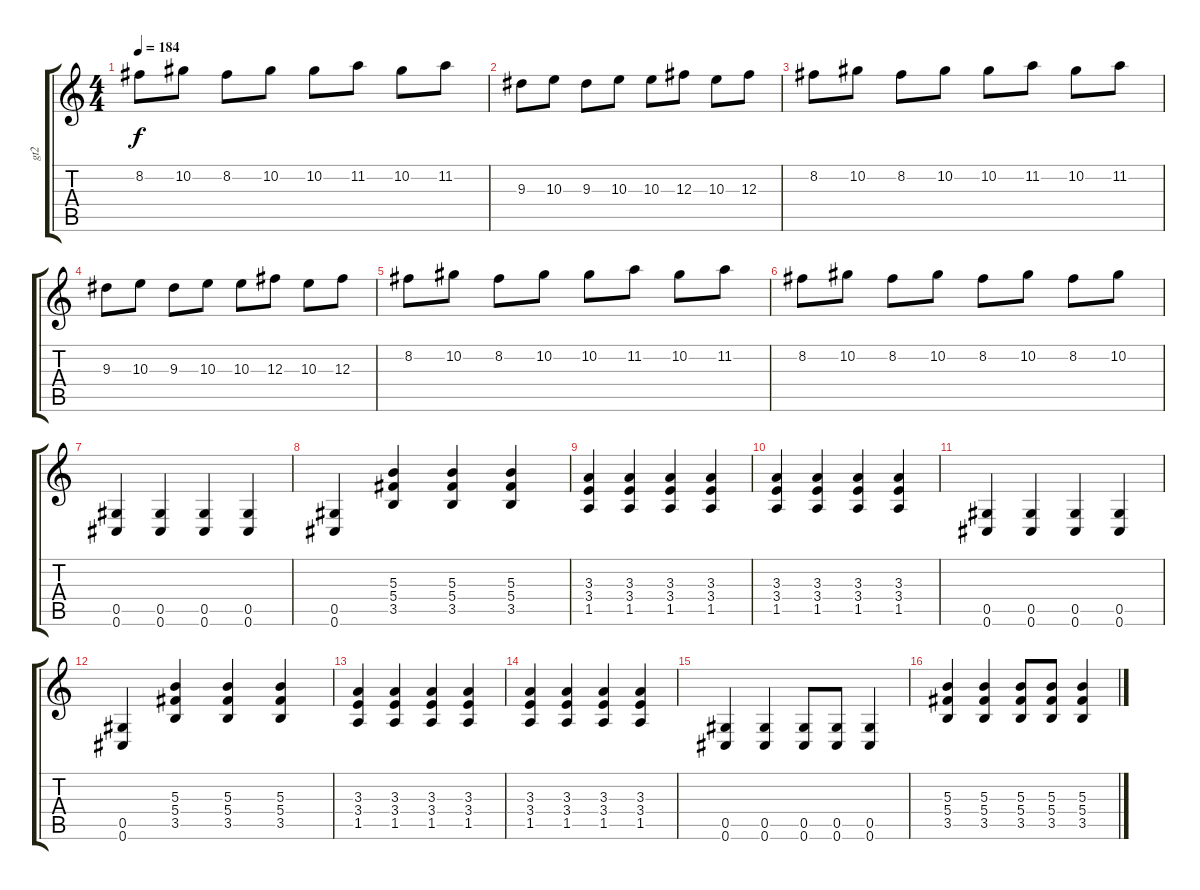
\track ("gt2" "gt2") {instrument overdrivenguitar}
\staff {score tabs}
\tuning (Eb4 Bb3 Gb3 Db3 Ab2 Db2) {hide}
\ts (4 4)
\tempo 184
\clef g2
\ks c
8.2.8{dy f} 10.2.8 8.2.8 10.2.8 10.2.8 11.2.8 10.2.8 11.2.8 |
9.3.8 10.3.8 9.3.8 10.3.8 10.3.8 12.3.8 10.3.8 12.3.8 |
8.2.8 10.2.8 8.2.8 10.2.8 10.2.8 11.2.8 10.2.8 11.2.8 |
9.3.8 10.3.8 9.3.8 10.3.8 10.3.8 12.3.8 10.3.8 12.3.8 |
8.2.8 10.2.8 8.2.8 10.2.8 10.2.8 11.2.8 10.2.8 11.2.8 |
8.2.8 10.2.8 8.2.8 10.2.8 8.2.8 10.2.8 8.2.8 10.2.8 |
(0.5 0.6).4 (0.5 0.6).4 (0.5 0.6).4 (0.5 0.6).4 |
(0.5 0.6).4 (5.3 5.4 3.5).4 (5.3 5.4 3.5).4 (5.3 5.4 3.5).4 |
(3.3 3.4 1.5).4 (3.3 3.4 1.5).4 (3.3 3.4 1.5).4 (3.3 3.4 1.5).4 |
(3.3 3.4 1.5).4 (3.3 3.4 1.5).4 (3.3 3.4 1.5).4 (3.3 3.4 1.5).4 |
(0.5 0.6).4 (0.5 0.6).4 (0.5 0.6).4 (0.5 0.6).4 |
(0.5 0.6).4 (5.3 5.4 3.5).4 (5.3 5.4 3.5).4 (5.3 5.4 3.5).4 |
(3.3 3.4 1.5).4 (3.3 3.4 1.5).4 (3.3 3.4 1.5).4 (3.3 3.4 1.5).4 |
(3.3 3.4 1.5).4 (3.3 3.4 1.5).4 (3.3 3.4 1.5).4 (3.3 3.4 1.5).4 |
(0.5 0.6).4 (0.5 0.6).4 (0.5 0.6).8 (0.5 0.6).8 (0.5 0.6).4 |
(5.3 5.4 3.5).4 (5.3 5.4 3.5).4 (5.3 5.4 3.5).8 (5.3 5.4 3.5).8 (5.3 5.4 3.5).4
